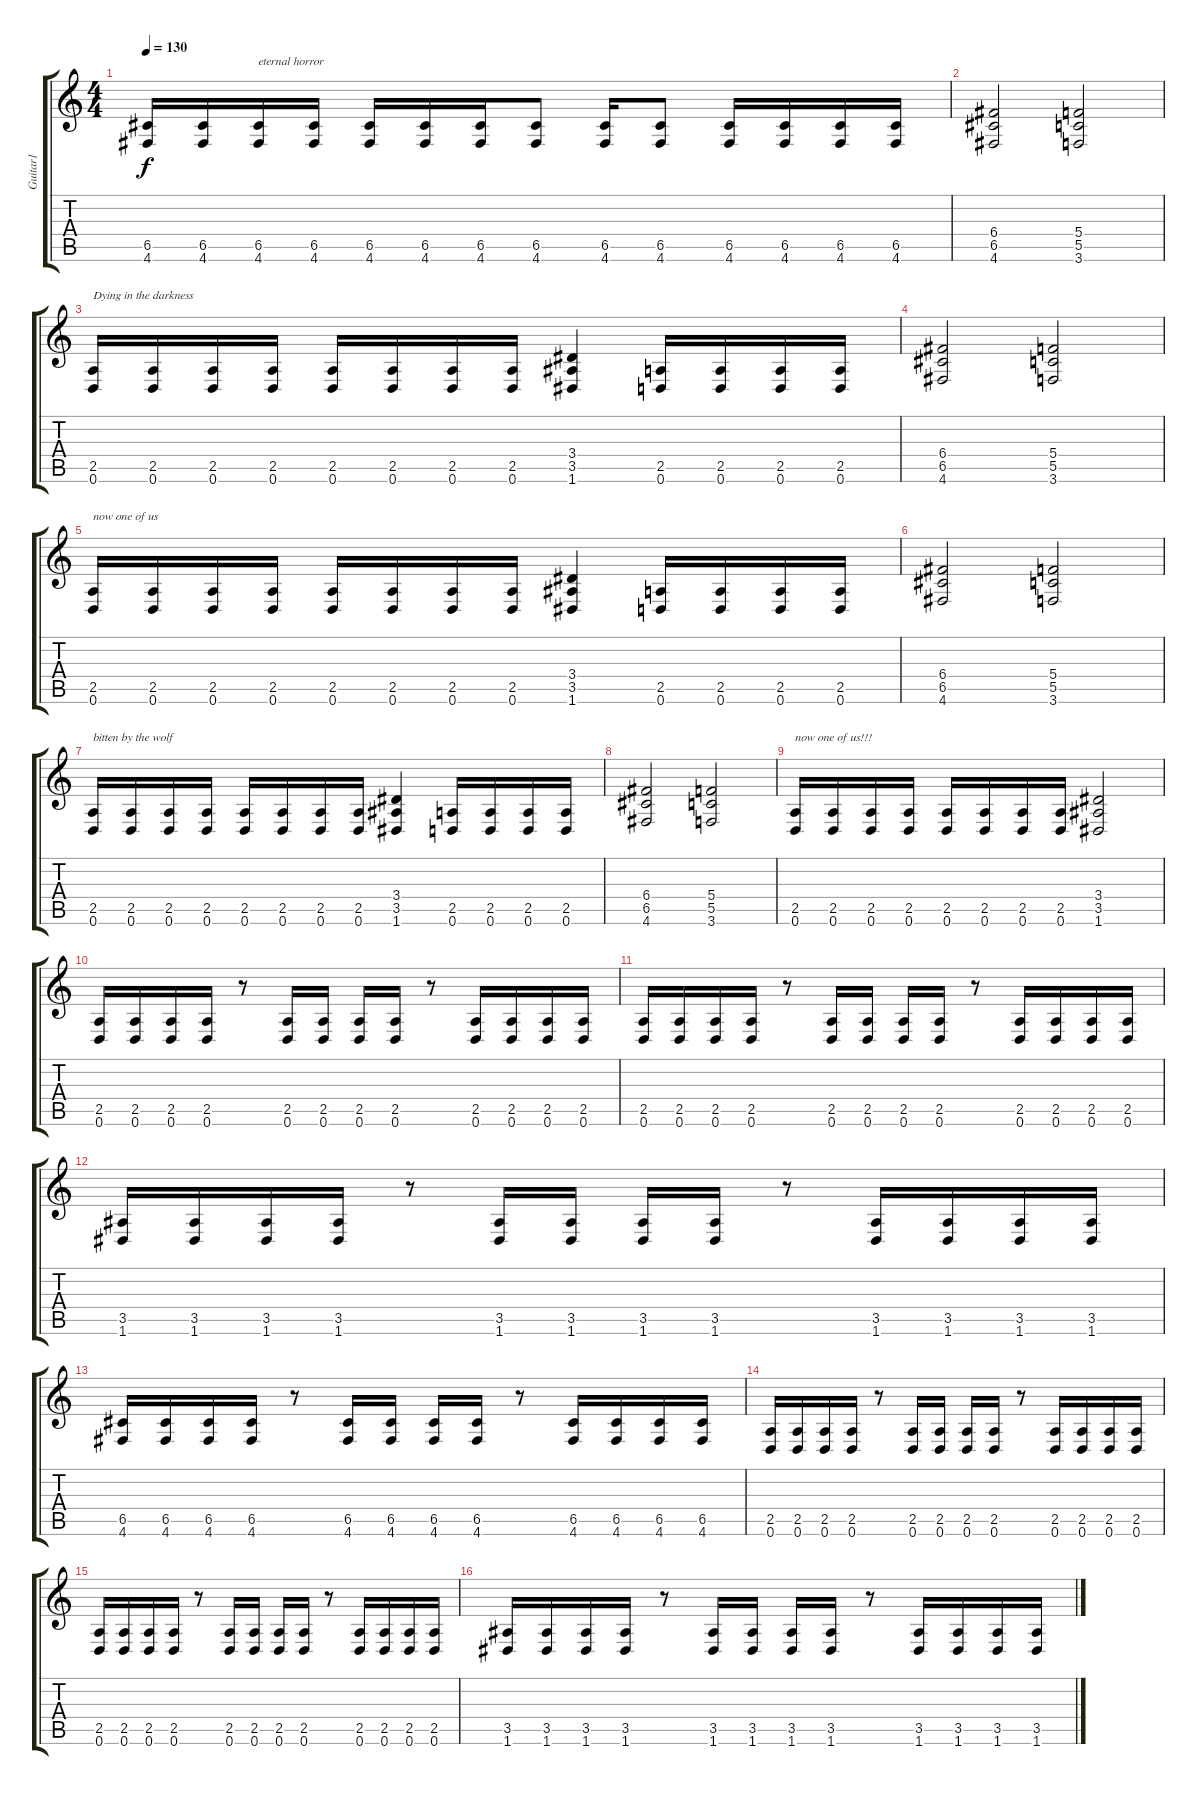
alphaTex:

\track ("Guitar1" "Guitar1") {instrument distortionguitar}
\staff {score tabs}
\tuning (D4 A3 F3 C3 G2 D2) {hide}
\ts (4 4)
\tempo 130
\clef g2
\ks c
(6.5 4.6).16{dy f} (6.5 4.6).16 (6.5 4.6).16{txt "eternal horror"} (6.5 4.6).16 (6.5 4.6).16 (6.5 4.6).16 (6.5 4.6).16 (6.5 4.6).8 (6.5 4.6).16 (6.5 4.6).8 (6.5 4.6).16 (6.5 4.6).16 (6.5 4.6).16 (6.5 4.6).16 |
(6.4 6.5 4.6).2 (5.4 5.5 3.6).2 |
(2.5 0.6).16{txt "Dying in the darkness"} (2.5 0.6).16 (2.5 0.6).16 (2.5 0.6).16 (2.5 0.6).16 (2.5 0.6).16 (2.5 0.6).16 (2.5 0.6).16 (3.4 3.5 1.6).4 (2.5 0.6).16 (2.5 0.6).16 (2.5 0.6).16 (2.5 0.6).16 |
(6.4 6.5 4.6).2 (5.4 5.5 3.6).2 |
(2.5 0.6).16{txt "now one of us"} (2.5 0.6).16 (2.5 0.6).16 (2.5 0.6).16 (2.5 0.6).16 (2.5 0.6).16 (2.5 0.6).16 (2.5 0.6).16 (3.4 3.5 1.6).4 (2.5 0.6).16 (2.5 0.6).16 (2.5 0.6).16 (2.5 0.6).16 |
(6.4 6.5 4.6).2 (5.4 5.5 3.6).2 |
(2.5 0.6).16{txt "bitten by the wolf"} (2.5 0.6).16 (2.5 0.6).16 (2.5 0.6).16 (2.5 0.6).16 (2.5 0.6).16 (2.5 0.6).16 (2.5 0.6).16 (3.4 3.5 1.6).4 (2.5 0.6).16 (2.5 0.6).16 (2.5 0.6).16 (2.5 0.6).16 |
(6.4 6.5 4.6).2 (5.4 5.5 3.6).2 |
(2.5 0.6).16{txt "now one of us!!!"} (2.5 0.6).16 (2.5 0.6).16 (2.5 0.6).16 (2.5 0.6).16 (2.5 0.6).16 (2.5 0.6).16 (2.5 0.6).16 (3.4 3.5 1.6).2 |
(2.5 0.6).16 (2.5 0.6).16 (2.5 0.6).16 (2.5 0.6).16 r.8 (2.5 0.6).16 (2.5 0.6).16 (2.5 0.6).16 (2.5 0.6).16 r.8 (2.5 0.6).16 (2.5 0.6).16 (2.5 0.6).16 (2.5 0.6).16 |
(2.5 0.6).16 (2.5 0.6).16 (2.5 0.6).16 (2.5 0.6).16 r.8 (2.5 0.6).16 (2.5 0.6).16 (2.5 0.6).16 (2.5 0.6).16 r.8 (2.5 0.6).16 (2.5 0.6).16 (2.5 0.6).16 (2.5 0.6).16 |
(3.5 1.6).16 (3.5 1.6).16 (3.5 1.6).16 (3.5 1.6).16 r.8 (3.5 1.6).16 (3.5 1.6).16 (3.5 1.6).16 (3.5 1.6).16 r.8 (3.5 1.6).16 (3.5 1.6).16 (3.5 1.6).16 (3.5 1.6).16 |
(6.5 4.6).16 (6.5 4.6).16 (6.5 4.6).16 (6.5 4.6).16 r.8 (6.5 4.6).16 (6.5 4.6).16 (6.5 4.6).16 (6.5 4.6).16 r.8 (6.5 4.6).16 (6.5 4.6).16 (6.5 4.6).16 (6.5 4.6).16 |
(2.5 0.6).16 (2.5 0.6).16 (2.5 0.6).16 (2.5 0.6).16 r.8 (2.5 0.6).16 (2.5 0.6).16 (2.5 0.6).16 (2.5 0.6).16 r.8 (2.5 0.6).16 (2.5 0.6).16 (2.5 0.6).16 (2.5 0.6).16 |
(2.5 0.6).16 (2.5 0.6).16 (2.5 0.6).16 (2.5 0.6).16 r.8 (2.5 0.6).16 (2.5 0.6).16 (2.5 0.6).16 (2.5 0.6).16 r.8 (2.5 0.6).16 (2.5 0.6).16 (2.5 0.6).16 (2.5 0.6).16 |
(3.5 1.6).16 (3.5 1.6).16 (3.5 1.6).16 (3.5 1.6).16 r.8 (3.5 1.6).16 (3.5 1.6).16 (3.5 1.6).16 (3.5 1.6).16 r.8 (3.5 1.6).16 (3.5 1.6).16 (3.5 1.6).16 (3.5 1.6).16
